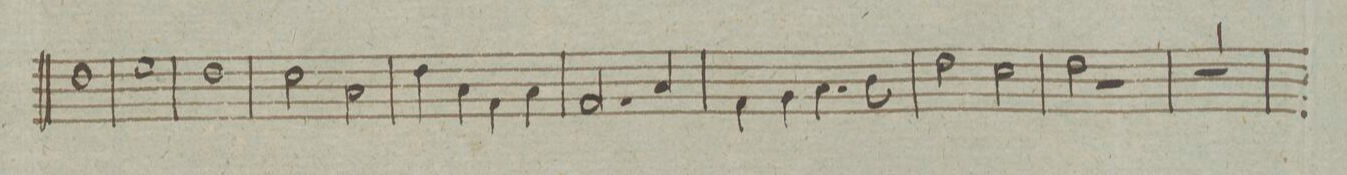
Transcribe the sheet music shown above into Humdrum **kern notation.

**kern
*I"Tąbone Tenore Secundo
*clefC4
*k[]
*met(c|)
*M2/2
1c\
=133
1d\
=134
1ryy
=135
1c\
=136
2B\
2G\
=137
4c\
4G\
4E\
4G\
=138
2.E/
4G/
=139
4E\
4F\
4.G\
8A\
=140
2c\
2B\
=141
2c\
2r
=142
1r
=143
*-
